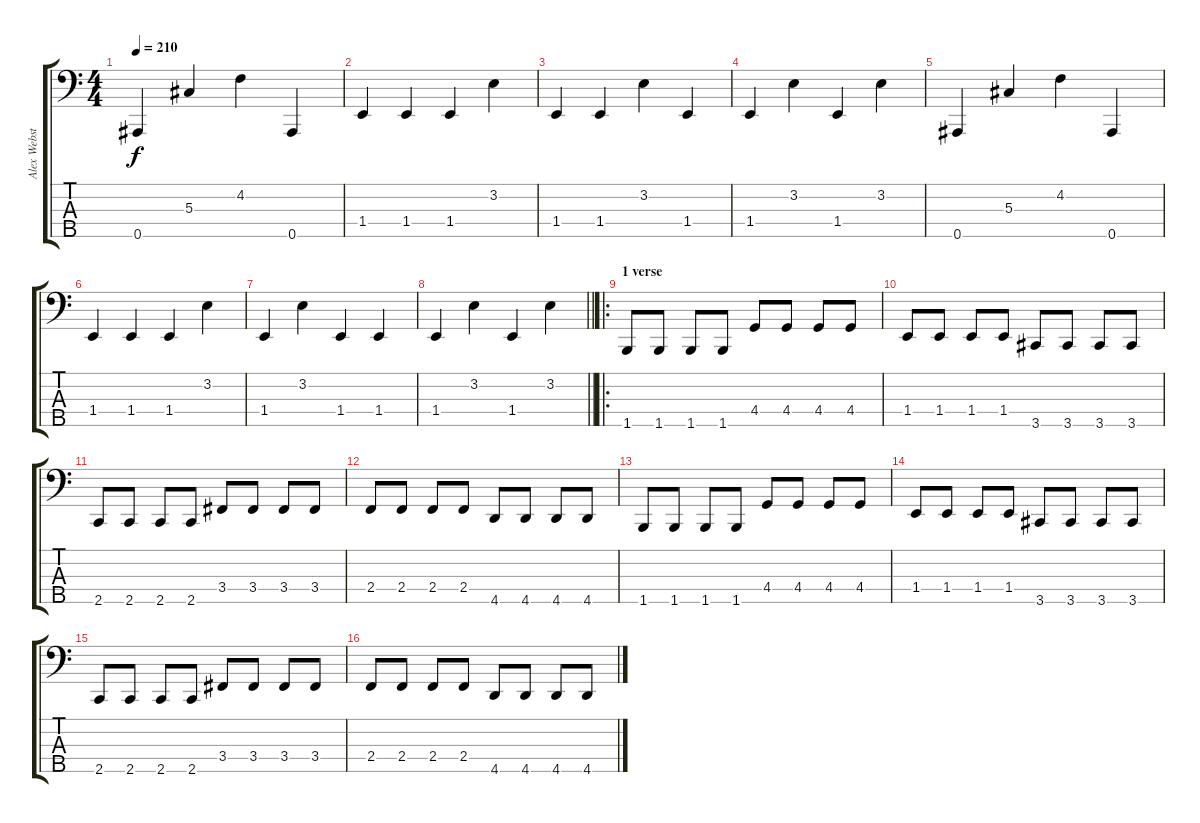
\track ("Alex Webster" "Alex Webst") {instrument electricbassfinger}
\staff {score tabs}
\tuning (Gb2 Db2 Ab1 Eb1 Bb0) {hide}
\ts (4 4)
\tempo 210
\clef f4
\ks c
0.5.4{dy f} 5.3.4 4.2.4 0.5.4 |
1.4.4 1.4.4 1.4.4 3.2.4 |
1.4.4 1.4.4 3.2.4 1.4.4 |
1.4.4 3.2.4 1.4.4 3.2.4 |
0.5.4 5.3.4 4.2.4 0.5.4 |
1.4.4 1.4.4 1.4.4 3.2.4 |
1.4.4 3.2.4 1.4.4 1.4.4 |
\barLineRight lightlight
1.4.4 3.2.4 1.4.4 3.2.4 |
\ro
\section ("" "1 verse")
1.5.8 1.5.8 1.5.8 1.5.8 4.4.8 4.4.8 4.4.8 4.4.8 |
1.4.8 1.4.8 1.4.8 1.4.8 3.5.8 3.5.8 3.5.8 3.5.8 |
2.5.8 2.5.8 2.5.8 2.5.8 3.4.8 3.4.8 3.4.8 3.4.8 |
2.4.8 2.4.8 2.4.8 2.4.8 4.5.8 4.5.8 4.5.8 4.5.8 |
1.5.8 1.5.8 1.5.8 1.5.8 4.4.8 4.4.8 4.4.8 4.4.8 |
1.4.8 1.4.8 1.4.8 1.4.8 3.5.8 3.5.8 3.5.8 3.5.8 |
2.5.8 2.5.8 2.5.8 2.5.8 3.4.8 3.4.8 3.4.8 3.4.8 |
2.4.8 2.4.8 2.4.8 2.4.8 4.5.8 4.5.8 4.5.8 4.5.8
